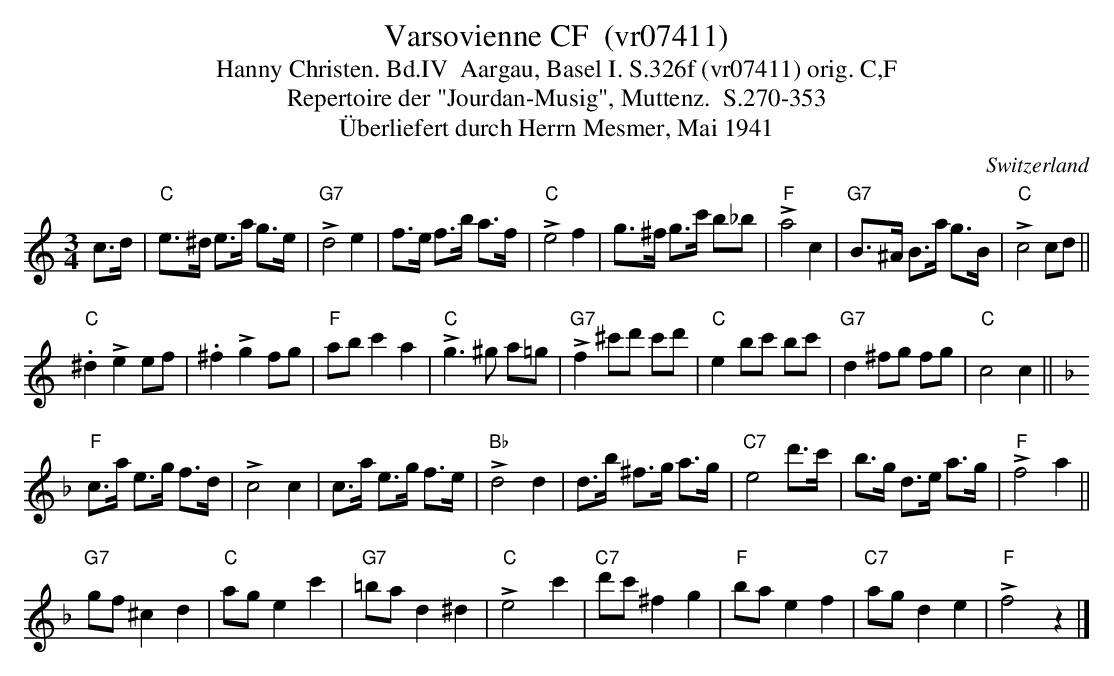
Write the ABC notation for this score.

X:1
T:Varsovienne CF  (vr07411)
T:Hanny Christen. Bd.IV  Aargau, Basel I. S.326f (vr07411) orig. C,F
T: Repertoire der "Jourdan-Musig", Muttenz.  S.270-353
T:Überliefert durch Herrn Mesmer, Mai 1941
M:3/4
L:1/8
O:Switzerland
K:C major
c>d | "C"e>^d e>a g>e | !>!"G7"d4e2 | f>e f>b a>f | !>!"C"e4f2 | g>^f g>c' b_b | !>!"F"a4c2 | "G7"B>^A B>a g>B | !>!"C"c4 cd ||
"C".^d2!>!e2ef | .^f2!>!g2fg | "F"abc'2a2 | !>!"C"g3^g a=g | !>!"G7"f2 ^c'd' c'd' | "C"e2 bc' bc' | "G7"d2^fg fg | "C"c4c2 || [K:F]
"F"c>a e>g f>d | !>!c4c2 | c>a e>g f>e | !>!"Bb"d4d2 | d>b ^f>g a>g | "C7"e4 d'>c' | b>g d>e a>g | !>!"F"f4a2 ||
"G7"gf ^c2d2 | "C"age2c'2 | "G7"=ba d2^d2 | !>!"C"e4c'2 | "C7"d'c' ^f2g2 | "F"ba e2f2 | "C7"ag d2e2 | !>!"F"f4z2 |]
